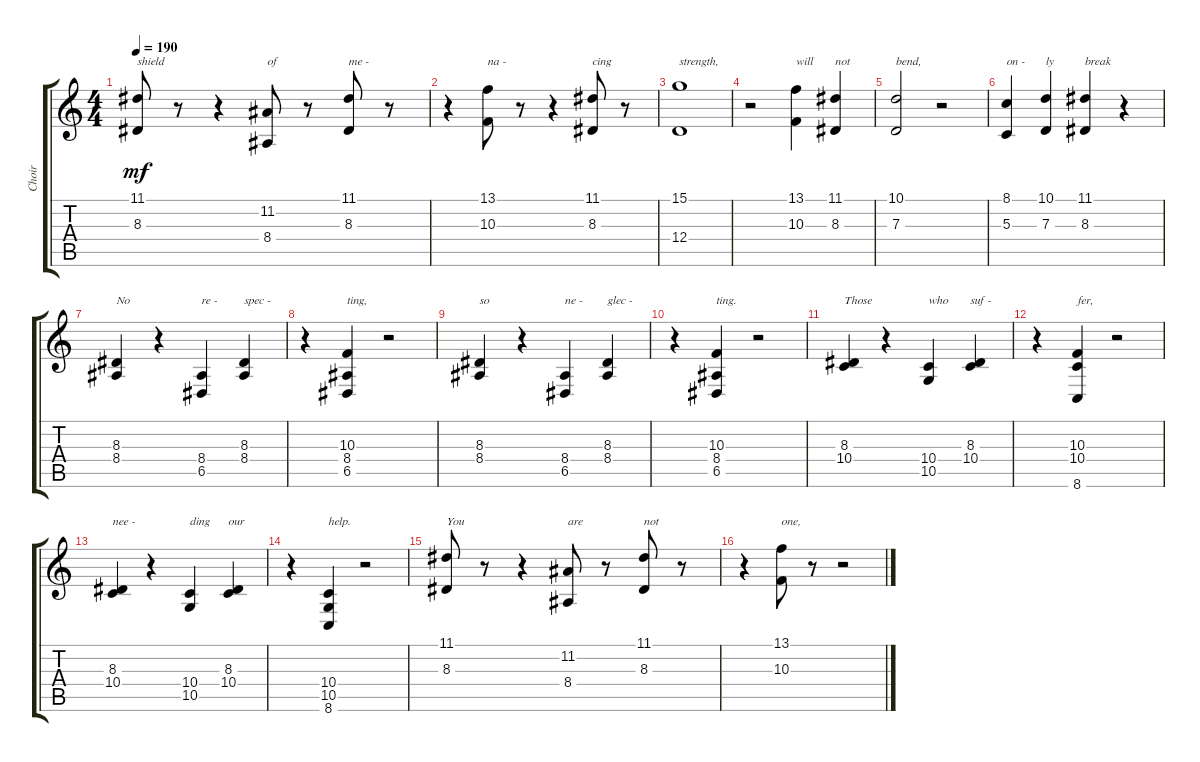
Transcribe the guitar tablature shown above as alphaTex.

\track ("Choir" "Choir") {instrument choiraahs}
\staff {score tabs}
\tuning (E4 B3 G3 D3 A2 E2) {hide}
\ts (4 4)
\tempo 190
\clef g2
\ks c
(11.1 8.3).8{txt "shield" dy mf} r.8 r.4 (11.2 8.4).8{txt "of"} r.8 (11.1 8.3).8{txt "me -"} r.8 |
r.4 (13.1 10.3).8{txt "na -"} r.8 r.4 (11.1 8.3).8{txt "cing"} r.8 |
(15.1 12.4).1{txt "strength,"} |
r.2 (13.1 10.3).4{txt "will"} (11.1 8.3).4{txt "not"} |
(10.1 7.3).2{txt "bend,"} r.2 |
(8.1 5.3).4{txt "on -"} (10.1 7.3).4{txt "ly"} (11.1 8.3).4{txt "break"} r.4 |
(8.3 8.4).4{txt "No" balance 4} r.4 (8.4 6.5).4{txt "re -"} (8.3 8.4).4{txt "spec -"} |
r.4 (10.3 8.4 6.5).4{txt "ting,"} r.2 |
(8.3 8.4).4{txt "so"} r.4 (8.4 6.5).4{txt "ne -"} (8.3 8.4).4{txt "glec -"} |
r.4 (10.3 8.4 6.5).4{txt "ting."} r.2 |
(8.3 10.4).4{txt "Those"} r.4 (10.4 10.5).4{txt "who"} (8.3 10.4).4{txt "suf -"} |
r.4 (10.3 10.4 8.6).4{txt "fer,"} r.2 |
(8.3 10.4).4{txt "nee -"} r.4 (10.4 10.5).4{txt "ding"} (8.3 10.4).4{txt "our"} |
r.4 (10.4 10.5 8.6).4{txt "help. "} r.2 |
(11.1 8.3).8{txt "You" balance 8} r.8 r.4 (11.2 8.4).8{txt "are"} r.8 (11.1 8.3).8{txt "not"} r.8 |
r.4 (13.1 10.3).8{txt "one,"} r.8 r.2
